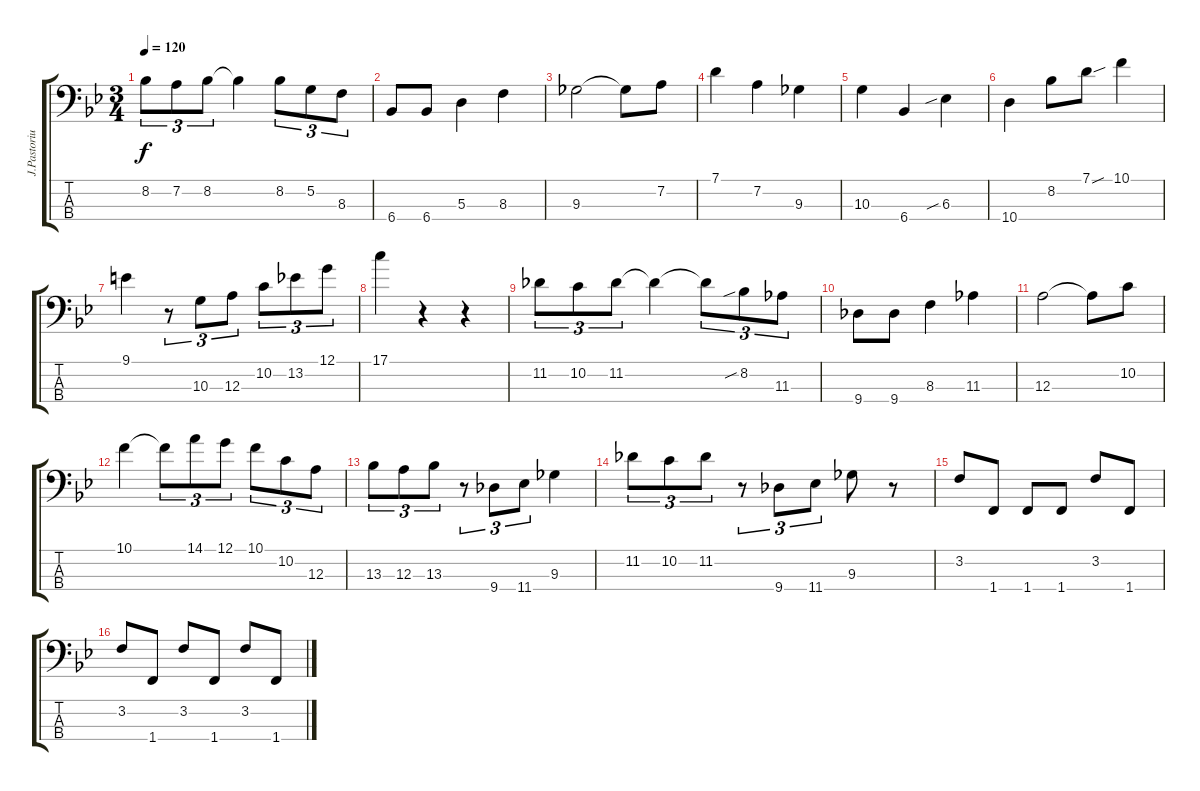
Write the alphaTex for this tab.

\track ("J.Pastorius" "J.Pastoriu") {instrument fretlessbass}
\staff {score tabs}
\tuning (G2 D2 A1 E1) {hide}
\ts (3 4)
\tempo 120
\clef f4
\ks bb
8.2.8{tu (3 2) dy f instrument fretlessbass} 7.2.8{tu (3 2)} 8.2.8{tu (3 2)} 8.2{t}.4 8.2.8{tu (3 2)} 5.2.8{tu (3 2)} 8.3.8{tu (3 2)} |
6.4.8 6.4.8 5.3.4 8.3.4 |
9.3.2 9.3{t}.8 7.2.8 |
7.1.4 7.2.4 9.3.4 |
10.3.4 6.4.4 6.3{sib}.4 |
10.4.4 8.2.8 7.1{sou}.8 10.1.4 |
9.1.4 r.8{tu (3 2)} 10.3.8{tu (3 2)} 12.3.8{tu (3 2)} 10.2.8{tu (3 2)} 13.2.8{tu (3 2)} 12.1.8{tu (3 2)} |
17.1.4 r.4 r.4 |
11.2.8{tu (3 2)} 10.2.8{tu (3 2)} 11.2.8{tu (3 2)} 11.2{t}.4 11.2{t}.8{tu (3 2)} 8.2{sib}.8{tu (3 2)} 11.3.8{tu (3 2)} |
9.4.8 9.4.8 8.3.4 11.3.4 |
12.3.2 12.3{t}.8 10.2.8 |
10.1.4 10.1{t}.8{tu (3 2)} 14.1.8{tu (3 2)} 12.1.8{tu (3 2)} 10.1.8{tu (3 2)} 10.2.8{tu (3 2)} 12.3.8{tu (3 2)} |
13.3.8{tu (3 2)} 12.3.8{tu (3 2)} 13.3.8{tu (3 2)} r.8{tu (3 2)} 9.4.8{tu (3 2)} 11.4.8{tu (3 2)} 9.3.4 |
11.2.8{tu (3 2)} 10.2.8{tu (3 2)} 11.2.8{tu (3 2)} r.8{tu (3 2)} 9.4.8{tu (3 2)} 11.4.8{tu (3 2)} 9.3.8 r.8 |
3.2.8 1.4.8 1.4.8 1.4.8 3.2.8 1.4.8 |
3.2.8 1.4.8 3.2.8 1.4.8 3.2.8 1.4.8
